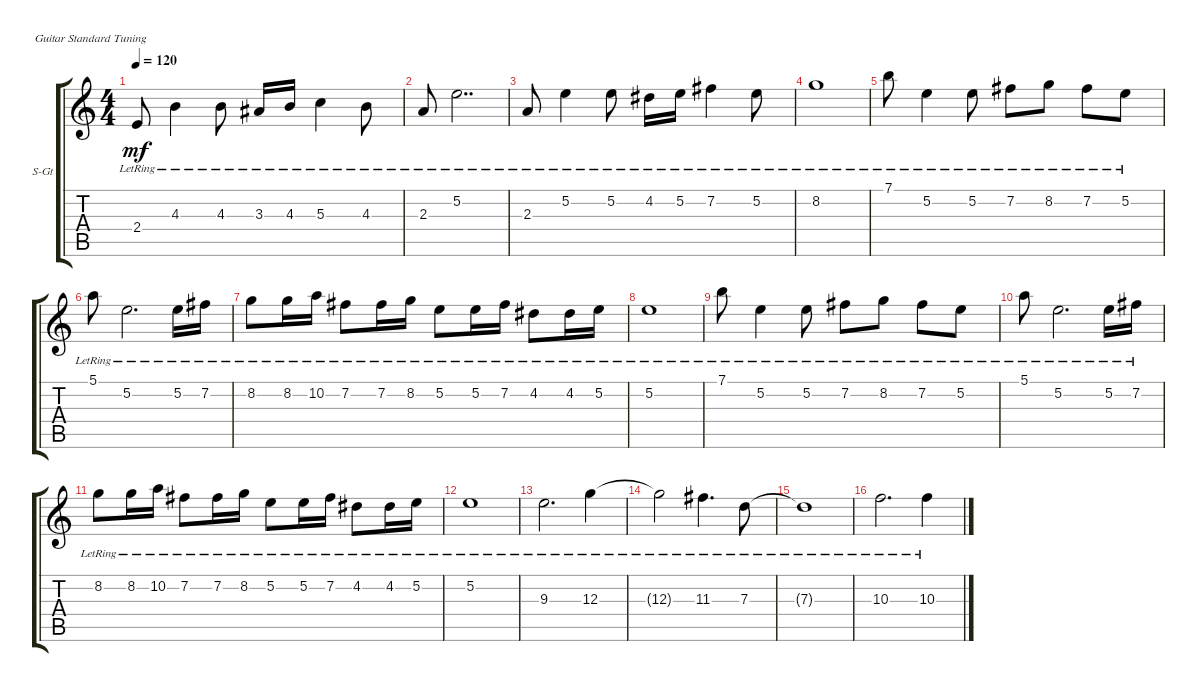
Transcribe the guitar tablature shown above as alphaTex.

\defaultSystemsLayout 4
\bracketExtendMode groupsimilarinstruments
\firstSystemTrackNameOrientation horizontal
\otherSystemsTrackNameOrientation horizontal
\track ("Solo" "S-Gt") {instrument acousticguitarsteel}
\staff {score tabs}
\tuning (E4 B3 G3 D3 A2 E2)
\ts (4 4)
\tempo 120
\clef g2
\scale
0.485477
\ks c
2.4{lr}.8{dy mf instrument acousticguitarsteel} 4.3{lr}.4 4.3{lr}.8 3.3{lr}.16 4.3{lr}.16 5.3{lr}.4 4.3{lr}.8 |
\scale
0.257261 2.3{lr}.8 5.2{lr}.2{dd} |
\scale
0.257261 2.3{lr}.8 5.2{lr}.4 5.2{lr}.8 4.2{lr}.16 5.2{lr}.16 7.2{lr}.4 5.2{lr}.8 |
\scale
0.333333 8.2{lr}.1 |
\scale
0.333333 7.1{lr}.8 5.2{lr}.4 5.2{lr}.8 7.2{lr}.8 8.2{lr}.8 7.2{lr}.8 5.2{lr}.8 |
\scale
0.333333 5.1{lr}.8 5.2{lr}.2{d} 5.2{lr}.16 7.2{lr}.16 |
8.2{lr}.8 8.2{lr}.16 10.2{lr}.16 7.2{lr}.8 7.2{lr}.16 8.2{lr}.16 5.2{lr}.8 5.2{lr}.16 7.2{lr}.16 4.2{lr}.8 4.2{lr}.16 5.2{lr}.16 |
5.2{lr}.1 |
7.1{lr}.8 5.2{lr}.4 5.2{lr}.8 7.2{lr}.8 8.2{lr}.8 7.2{lr}.8 5.2{lr}.8 |
5.1{lr}.8 5.2{lr}.2{d} 5.2{lr}.16 7.2{lr}.16 |
8.2{lr}.8 8.2{lr}.16 10.2{lr}.16 7.2{lr}.8 7.2{lr}.16 8.2{lr}.16 5.2{lr}.8 5.2{lr}.16 7.2{lr}.16 4.2{lr}.8 4.2{lr}.16 5.2{lr}.16 |
5.2{lr}.1 |
9.3{lr}.2{d} 12.3{lr}.4 |
12.3{lr t}.2 11.3{lr}.4{d} 7.3{lr}.8 |
7.3{lr t}.1 |
10.3{lr}.2{d} 10.3{lr}.4
